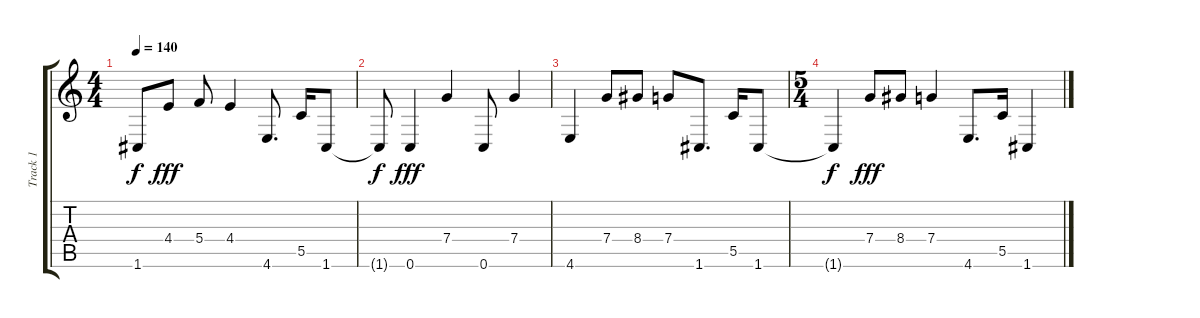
\track ("Track 1" "Track 1") {instrument distortionguitar}
\staff {score tabs}
\tuning (D4 A3 F3 C3 G2 C2) {hide}
\ts (4 4)
\tempo 140
\clef g2
\ks c
1.6{t}.8{dy f} 4.4.8{dy fff} 5.4.8 4.4.4 4.6.8{d} 5.5.16 1.6.8 |
1.6{t}.8{dy f} 0.6.4{dy fff} 7.4.4 0.6.8 7.4.4 |
4.6.4 7.4.8 8.4.8 7.4.8 1.6.8{d} 5.5.16 1.6.8 |
\ts (5 4)
1.6{t}.4{dy f} 7.4.8{dy fff} 8.4.8 7.4.4 4.6.8{d} 5.5.16 1.6.4
